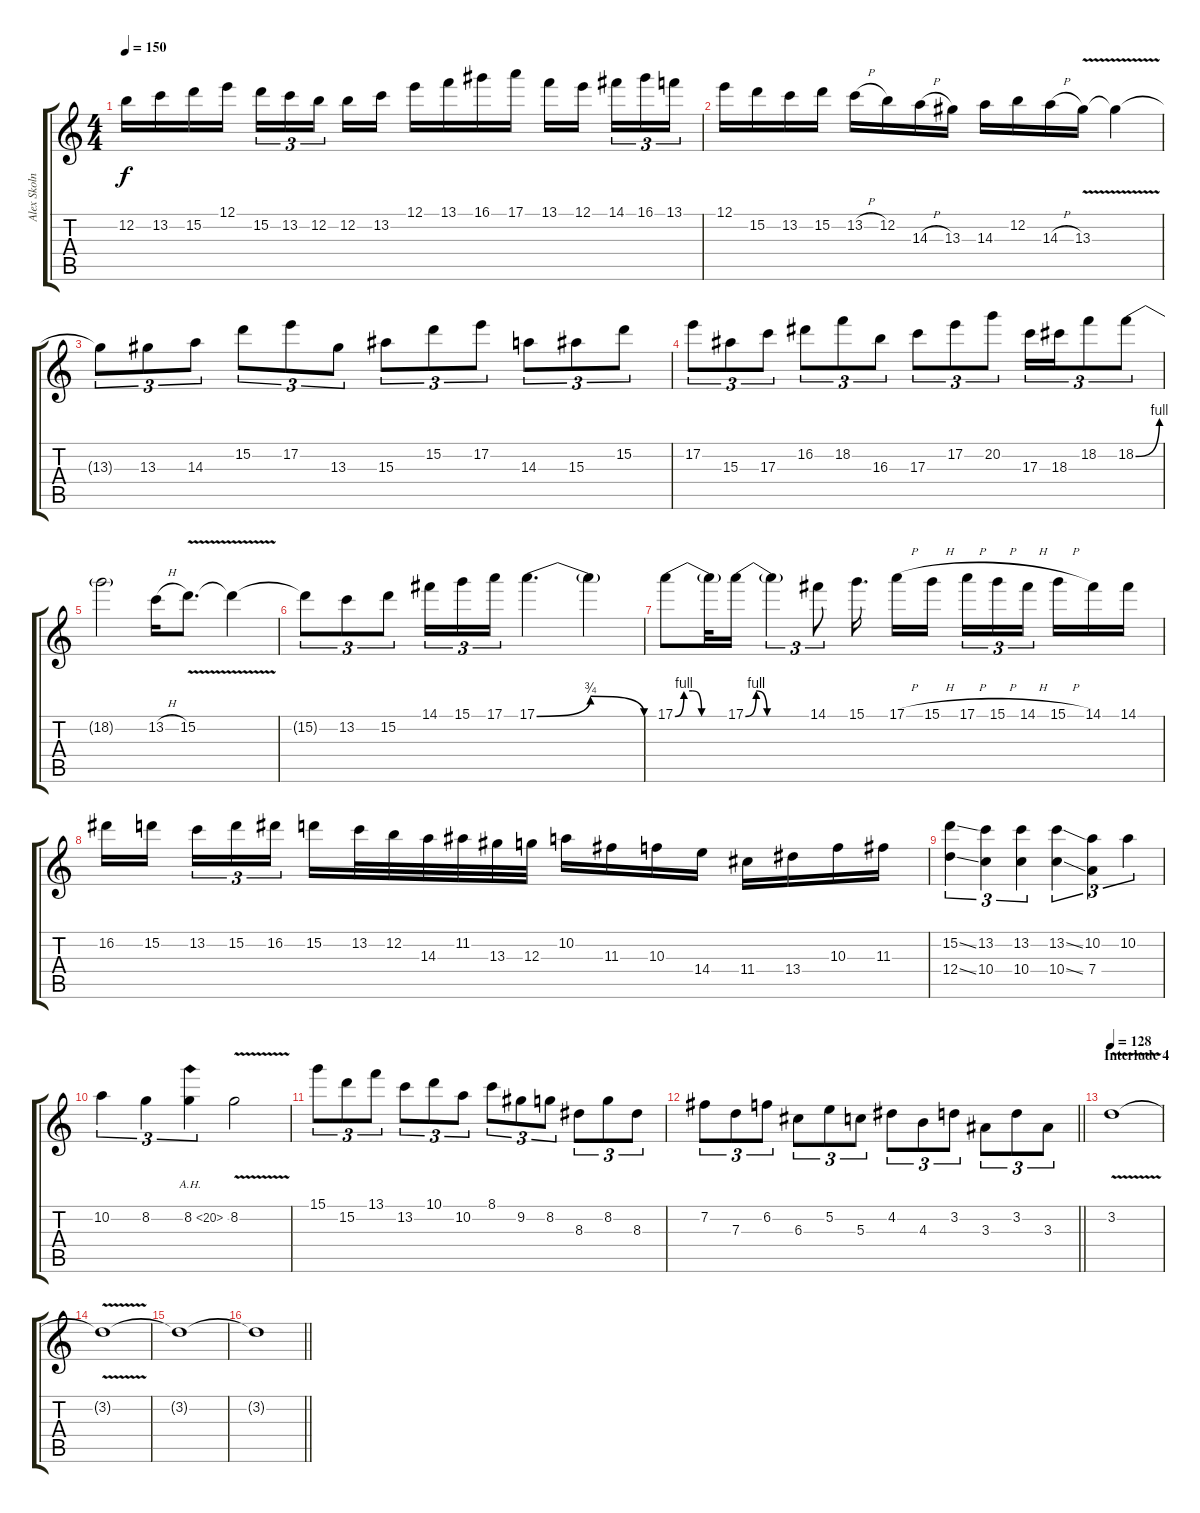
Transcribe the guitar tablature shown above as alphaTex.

\track ("Alex Skolnick - Lead" "Alex Skoln") {instrument distortionguitar}
\staff {score tabs}
\tuning (E4 B3 G3 D3 A2 D2) {hide}
\ts (4 4)
\tempo 150
\clef g2
\ks c
12.2.16{dy f} 13.2.16 15.2.16 12.1.16 15.2.16{tu (3 2)} 13.2.16{tu (3 2)} 12.2.16{tu (3 2) beam splitsecondary} 12.2.16 13.2.16 12.1.16 13.1.16 16.1.16 17.1.16 13.1.16 12.1.16{beam splitsecondary} 14.1.16{tu (3 2)} 16.1.16{tu (3 2)} 13.1.16{tu (3 2)} |
12.1.16 15.2.16 13.2.16 15.2.16 13.2{h}.16 12.2.16 14.3{h}.16 13.3.16 14.3.16 12.2.16 14.3{h}.16 13.3{v}.16 13.3{t}.4 |
13.3{t}.8{tu (3 2)} 13.3.8{tu (3 2)} 14.3.8{tu (3 2)} 15.2.8{tu (3 2)} 17.2.8{tu (3 2)} 13.3.8{tu (3 2)} 15.3.8{tu (3 2)} 15.2.8{tu (3 2)} 17.2.8{tu (3 2)} 14.3.8{tu (3 2)} 15.3.8{tu (3 2)} 15.2.8{tu (3 2)} |
17.2.8{tu (3 2)} 15.3.8{tu (3 2)} 17.3.8{tu (3 2)} 16.2.8{tu (3 2)} 18.2.8{tu (3 2)} 16.3.8{tu (3 2)} 17.3.8{tu (3 2)} 17.2.8{tu (3 2)} 20.2.8{tu (3 2)} 17.3.16{tu (3 2)} 18.3.16{tu (3 2)} 18.2.8{tu (3 2)} 18.2{be (bend 0 0 60 4)}.8{tu (3 2)} |
18.2{t}.2 13.2{h}.16 15.2{v}.8{d} 15.2{t}.4 |
15.2{t}.8{tu (3 2)} 13.2.8{tu (3 2)} 15.2.8{tu (3 2)} 14.1.16{tu (3 2)} 15.1.16{tu (3 2)} 17.1.16{tu (3 2)} 17.1{be (bendrelease 0 0 10 3 30 3 60 0)}.4{d} 17.1{t}.4 |
17.1{be (custom 0 0 10 4 20 4 30 0 60 0)}.8 17.1{t}.32 17.1{be (custom 0 0 10 4 20 0 60 0)}.16 17.1{t}.4{tu (3 2)} 14.1.8{tu (3 2)} 15.1.16{d} 17.1{h}.16 15.1{h}.16{beam splitsecondary} 17.1{h}.16{tu (3 2)} 15.1{h}.16{tu (3 2)} 14.1{h}.16{tu (3 2) beam splitsecondary} 15.1{h}.16 14.1.16 14.1.16 |
16.2.16 15.2.16{beam splitsecondary} 13.2.16{tu (3 2)} 15.2.16{tu (3 2)} 16.2.16{tu (3 2)} 15.2.16 13.2.32 12.2.32 14.3.32 11.2.32 13.3.32 12.3.32 10.2.16 11.3.16 10.3.16 14.4.16 11.4.16 13.4.16 10.3.16 11.3.16 |
(15.2{ss} 12.4{ss}).4{tu (3 2)} (13.2 10.4).4{tu (3 2)} (13.2 10.4).4{tu (3 2)} (13.2{ss} 10.4{ss}).4{tu (3 2)} (10.2 7.4).4{tu (3 2)} 10.2.4{tu (3 2)} |
10.2.4{tu (3 2)} 8.2.4{tu (3 2)} 8.2{ah 12}.4{tu (3 2)} 8.2{v}.2 |
15.1.8{tu (3 2)} 15.2.8{tu (3 2)} 13.1.8{tu (3 2)} 13.2.8{tu (3 2)} 10.1.8{tu (3 2)} 10.2.8{tu (3 2)} 8.1.8{tu (3 2)} 9.2.8{tu (3 2)} 8.2.8{tu (3 2)} 8.3.8{tu (3 2)} 8.2.8{tu (3 2)} 8.3.8{tu (3 2)} |
\barLineRight lightlight
7.2.8{tu (3 2)} 7.3.8{tu (3 2)} 6.2.8{tu (3 2)} 6.3.8{tu (3 2)} 5.2.8{tu (3 2)} 5.3.8{tu (3 2)} 4.2.8{tu (3 2)} 4.3.8{tu (3 2)} 3.2.8{tu (3 2)} 3.3.8{tu (3 2)} 3.2.8{tu (3 2)} 3.3.8{tu (3 2)} |
\section ("" "Interlude 4")
\tempo 128
3.2{v}.1 |
3.2{t}.1 |
3.2{t}.1{volume 0} |
\barLineRight lightlight
3.2{t}.1
